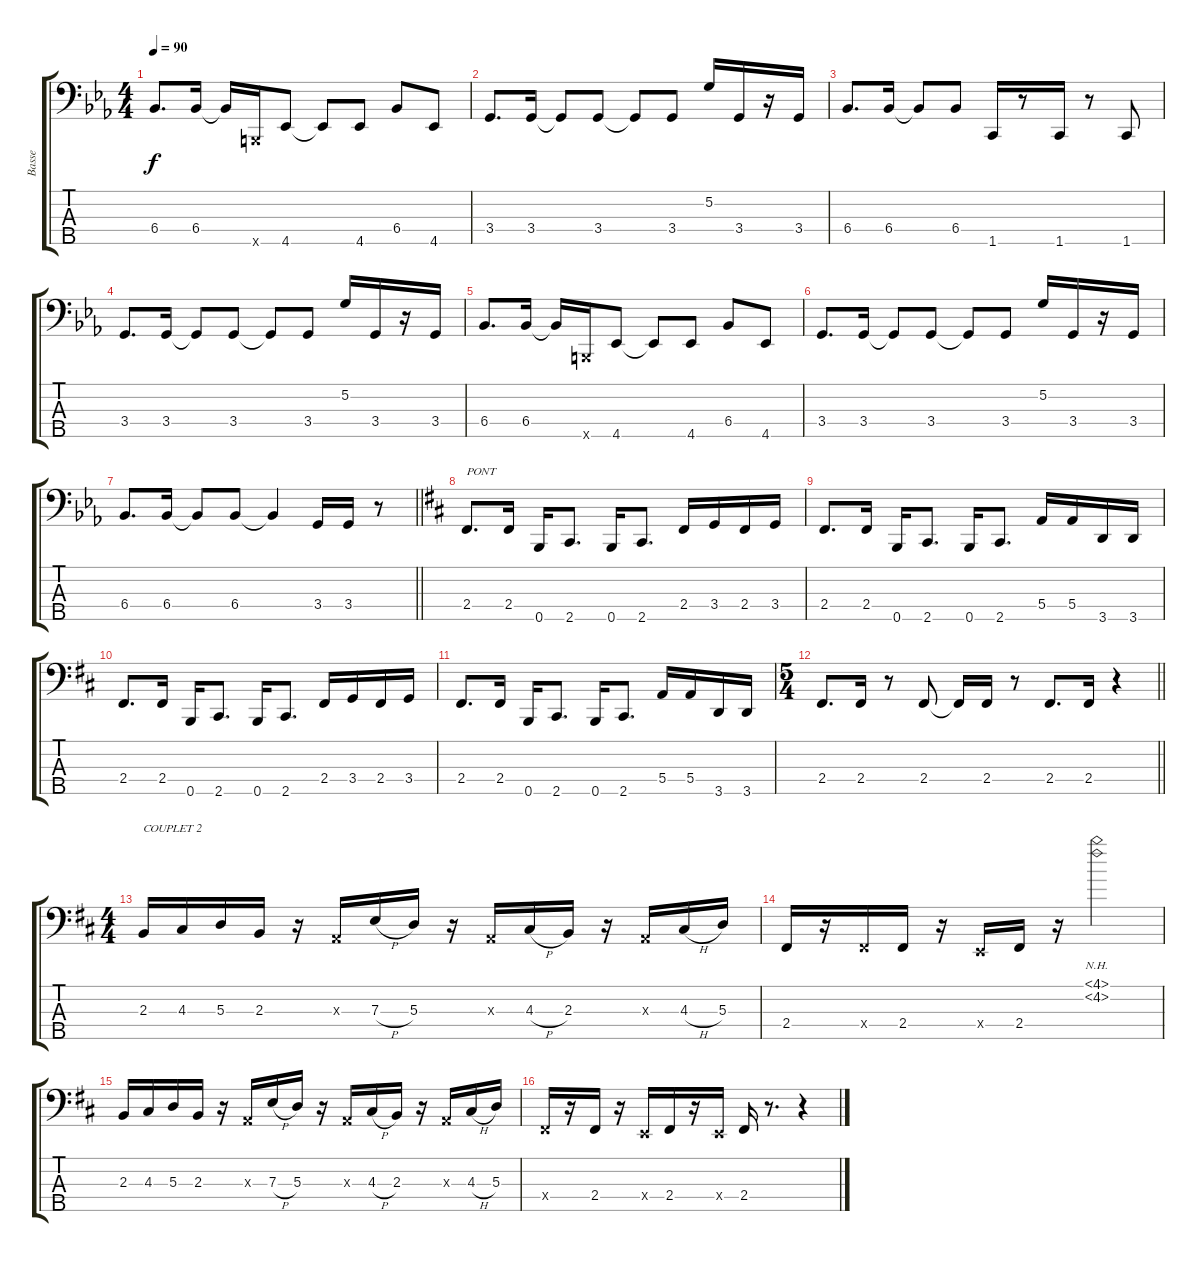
\track ("Basse" "Basse") {instrument electricbassfinger}
\staff {score tabs}
\tuning (G2 D2 A1 E1 B0) {hide}
\ts (4 4)
\tempo 90
\clef f4
\ks eb
6.4.8{d dy f} 6.4.16 6.4{t}.16 0.5{x}.16 4.5.8 4.5{t}.8 4.5.8 6.4.8 4.5.8 |
3.4.8{d} 3.4.16 3.4{t}.8 3.4.8 3.4{t}.8 3.4.8 5.2.16 3.4.16 r.16 3.4.16 |
6.4.8{d} 6.4.16 6.4{t}.8 6.4.8 1.5.16 r.8 1.5.16 r.8 1.5.8 |
3.4.8{d} 3.4.16 3.4{t}.8 3.4.8 3.4{t}.8 3.4.8 5.2.16 3.4.16 r.16 3.4.16 |
6.4.8{d} 6.4.16 6.4{t}.16 0.5{x}.16 4.5.8 4.5{t}.8 4.5.8 6.4.8 4.5.8 |
3.4.8{d} 3.4.16 3.4{t}.8 3.4.8 3.4{t}.8 3.4.8 5.2.16 3.4.16 r.16 3.4.16 |
\barLineRight lightlight
6.4.8{d} 6.4.16 6.4{t}.8 6.4.8 6.4{t}.4 3.4.16 3.4.16 r.8 |
\ks d
2.4.8{d txt "PONT"} 2.4.16 0.5.16 2.5.8{d} 0.5.16 2.5.8{d} 2.4.16 3.4.16 2.4.16 3.4.16 |
2.4.8{d} 2.4.16 0.5.16 2.5.8{d} 0.5.16 2.5.8{d} 5.4.16 5.4.16 3.5.16 3.5.16 |
2.4.8{d} 2.4.16 0.5.16 2.5.8{d} 0.5.16 2.5.8{d} 2.4.16 3.4.16 2.4.16 3.4.16 |
2.4.8{d} 2.4.16 0.5.16 2.5.8{d} 0.5.16 2.5.8{d} 5.4.16 5.4.16 3.5.16 3.5.16 |
\ts (5 4)
\barLineRight lightlight
2.4.8{d} 2.4.16 r.8 2.4.8 2.4{t}.16 2.4.16 r.8 2.4.8{d} 2.4.16 r.4 |
\ts (4 4)
2.3.16{txt "COUPLET 2"} 4.3.16 5.3.16 2.3.16 r.16 0.3{x}.16 7.3{h}.16 5.3.16 r.16 0.3{x}.16 4.3{h}.16 2.3.16 r.16 0.3{x}.16 4.3{h}.16 5.3.16 |
2.4.16 r.16 2.4{x}.16 2.4.16 r.16 0.4{x}.16 2.4.16 r.16 (4.1{nh} 4.2{nh}).2 |
2.3.16 4.3.16 5.3.16 2.3.16 r.16 0.3{x}.16 7.3{h}.16 5.3.16 r.16 0.3{x}.16 4.3{h}.16 2.3.16 r.16 0.3{x}.16 4.3{h}.16 5.3.16 |
2.4{x}.16 r.16 2.4.16 r.16 0.4{x}.16 2.4.16 r.16 0.4{x}.16 2.4.16 r.8{d} r.4
